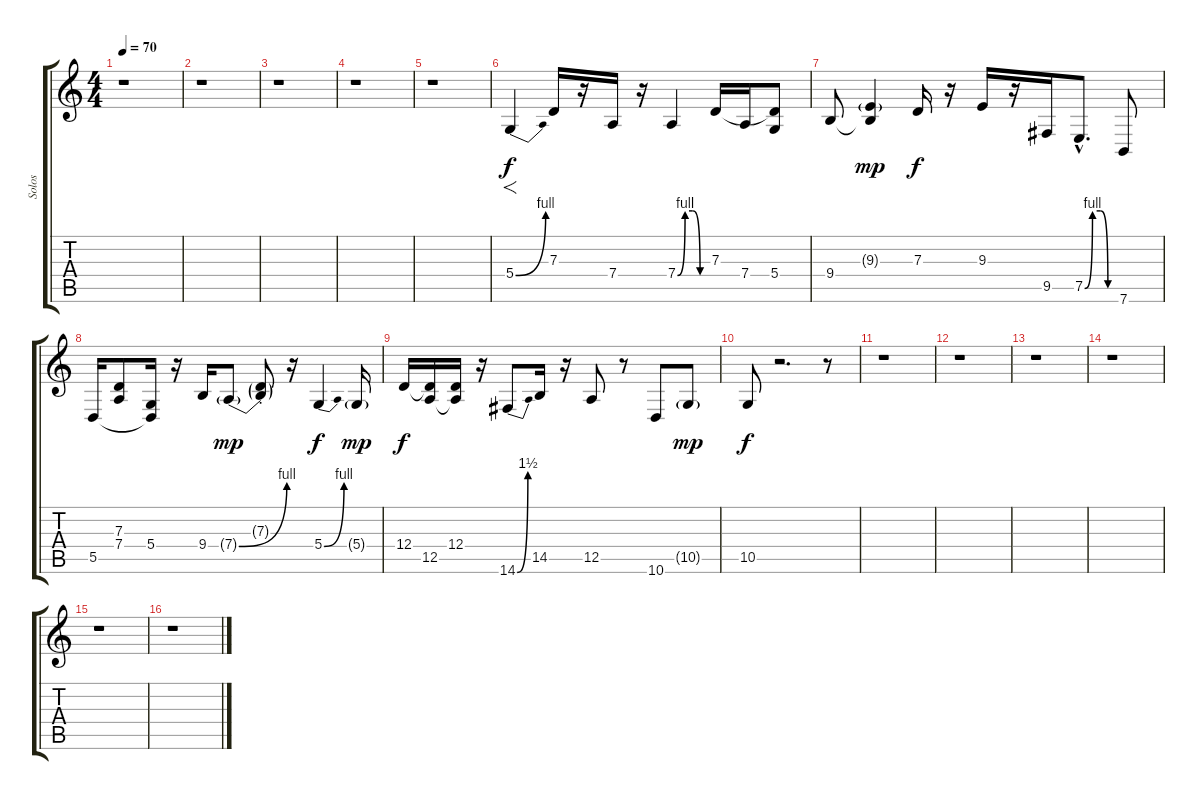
\track ("Solos" "Solos") {instrument tenorsax}
\staff {score tabs}
\tuning (E4 B3 G3 D3 A2 E2) {hide}
\ts (4 4)
\tempo 70
\clef g2
\ks c
r.1{dy f} |
r.1 |
r.1 |
r.1 |
r.1 |
5.4{be (bend 0 0 60 4)}.4{f} 7.3.16 r.16 7.4.16 r.16 7.4{be (custom 0 0 15 4 30 4 45 0 60 0)}.4 7.3.16 7.4.16 (7.3{t} 5.4).8 |
9.4.8 (9.3{g} 9.4{t}).4{dy mp} 7.3.16{dy f} r.16 9.3.16 r.16 9.5.16 7.5{be (custom 0 0 15 4 30 4 45 0 60 0) hac}.8{d} 7.6.8 |
5.5.16 (7.3 7.4).8 (5.4 5.5{t}).16 r.16 9.4.16 7.4{be (bend 0 0 60 4) g}.8{dy mp} (7.3{g st} 7.4{t}).8 r.16 5.4{be (bend 0 0 60 4)}.4{dy f} 5.4{g}.16{dy mp} |
12.4.16{dy f} (12.4{t} 12.5).16 (12.4 12.5{t}).16 r.16 14.6{be (bend 0 0 60 6)}.8 14.5.16 r.16 12.5.8 r.8 10.6.8 10.5{g}.8{dy mp} |
10.5.8{dy f} r.2{d} r.8 |
r.1 |
r.1 |
r.1 |
r.1 |
r.1 |
r.1
